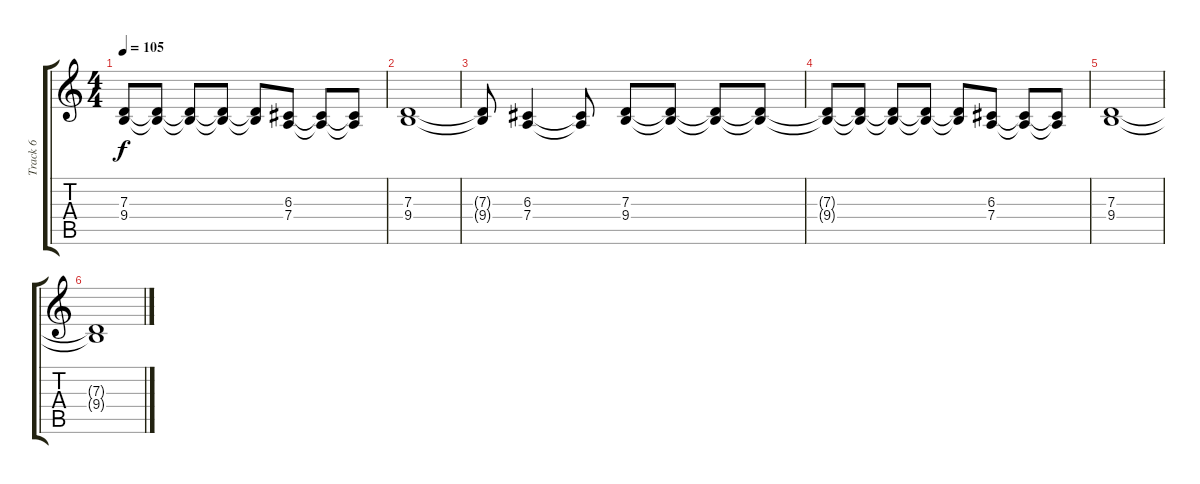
\track ("Track 6" "Track 6") {instrument sopranosax}
\staff {score tabs}
\tuning (E4 B3 G3 D3 A2 E2) {hide}
\ts (4 4)
\tempo 105
\clef g2
\ks c
(7.3{t} 9.4{t}).8{dy f} (7.3{t} 9.4{t}).8 (7.3{t} 9.4{t}).8 (7.3{t} 9.4{t}).8 (7.3{t} 9.4{t}).8 (6.3 7.4).8 (6.3{t} 7.4{t}).8 (6.3{t} 7.4{t}).8 |
(7.3 9.4).1 |
(7.3{t} 9.4{t}).8 (6.3 7.4).4 (6.3{t} 7.4{t}).8 (7.3 9.4).8 (7.3{t} 9.4{t}).8 (7.3{t} 9.4{t}).8 (7.3{t} 9.4{t}).8 |
(7.3{t} 9.4{t}).8 (7.3{t} 9.4{t}).8 (7.3{t} 9.4{t}).8 (7.3{t} 9.4{t}).8 (7.3{t} 9.4{t}).8 (6.3 7.4).8 (6.3{t} 7.4{t}).8 (6.3{t} 7.4{t}).8 |
(7.3 9.4).1 |
(7.3{t} 9.4{t}).1
